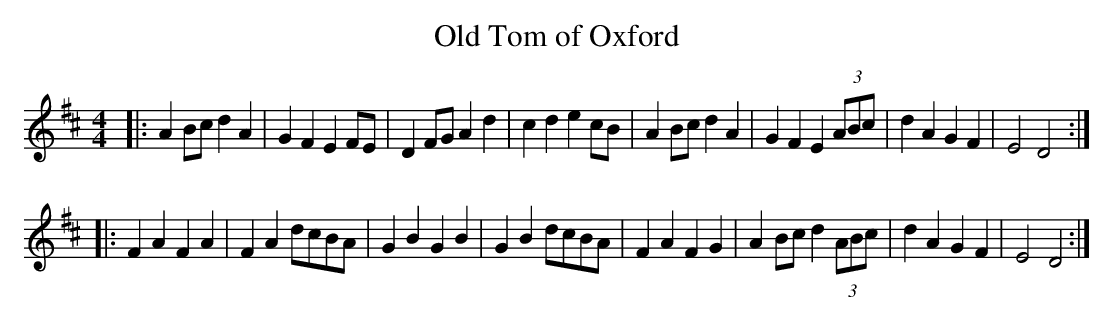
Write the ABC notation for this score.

X:1
T:Old Tom of Oxford
K:D
M:4/4
L:1/4
|: AB/c/ dA | GF    EF/E/     | DF/G/ Ad | cd ec/B/ \
|  AB/c/ dA | GF    E(3A/B/c/ | dA    GF | E2 D2   :|
|: FA    FA | FA    d/c/B/A/  | GB    GB | GB d/c/B/A/ \
|  FA    FG | AB/c/ d(3A/B/c/ | dA    GF | E2 D2   :|
